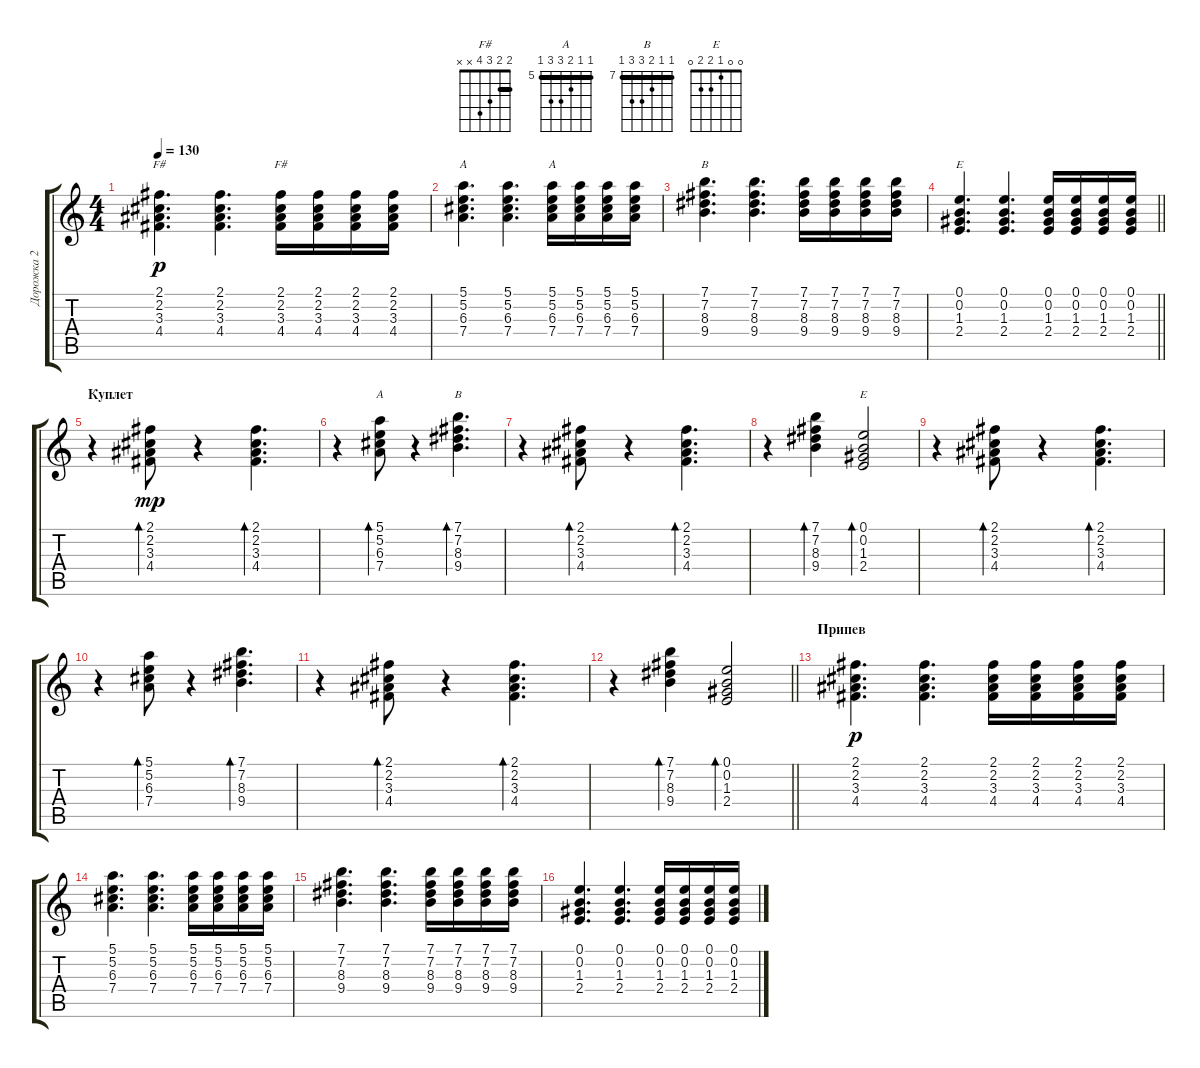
\track ("Дорожка 2" "Дорожка 2") {instrument distortionguitar}
\staff {score tabs}
\tuning (E4 B3 G3 D3 A2 E2) {hide}
\chord ("F#" 2 2 3 4 4 2) {barre 2}
\chord ("F#" 2 2 3 4 x x) {barre 2}
\chord ("A" 5 5 6 7 0 x) {firstfret 5 barre 5}
\chord ("A" 5 5 6 7 x x) {firstfret 5 barre 5}
\chord ("B" 7 7 8 9 x x) {firstfret 7 barre 7}
\chord ("E" 0 0 1 2 x x)
\chord ("A" 5 5 6 7 7 5) {firstfret 5 barre 5}
\chord ("B" 7 7 8 9 9 7) {firstfret 7 barre 7}
\chord ("E" 0 0 1 2 2 0)
\ts (4 4)
\tempo 130
\clef g2
\ks c
(2.1 2.2 3.3 4.4).4{d ch "F#" dy p} (2.1 2.2 3.3 4.4).4{d} (2.1 2.2 3.3 4.4).16{ch "F#"} (2.1 2.2 3.3 4.4).16 (2.1 2.2 3.3 4.4).16 (2.1 2.2 3.3 4.4).16 |
(5.1 5.2 6.3 7.4).4{d ch "A"} (5.1 5.2 6.3 7.4).4{d} (5.1 5.2 6.3 7.4).16{ch "A"} (5.1 5.2 6.3 7.4).16 (5.1 5.2 6.3 7.4).16 (5.1 5.2 6.3 7.4).16 |
(7.1 7.2 8.3 9.4).4{d ch "B"} (7.1 7.2 8.3 9.4).4{d} (7.1 7.2 8.3 9.4).16 (7.1 7.2 8.3 9.4).16 (7.1 7.2 8.3 9.4).16 (7.1 7.2 8.3 9.4).16 |
\barLineRight lightlight
(0.1 0.2 1.3 2.4).4{d ch "E"} (0.1 0.2 1.3 2.4).4{d} (0.1 0.2 1.3 2.4).16 (0.1 0.2 1.3 2.4).16 (0.1 0.2 1.3 2.4).16 (0.1 0.2 1.3 2.4).16 |
\section ("" "Куплет")
r.4 (2.1 2.2 3.3 4.4).8{bd 60 dy mp} r.4 (2.1 2.2 3.3 4.4).4{d bd 60} |
r.4 (5.1 5.2 6.3 7.4).8{bd 60 ch "A"} r.4 (7.1 7.2 8.3 9.4).4{d bd 60 ch "B"} |
r.4 (2.1 2.2 3.3 4.4).8{bd 60} r.4 (2.1 2.2 3.3 4.4).4{d bd 60} |
r.4 (7.1 7.2 8.3 9.4).4{bd 60} (0.1 0.2 1.3 2.4).2{bd 60 ch "E"} |
r.4 (2.1 2.2 3.3 4.4).8{bd 60} r.4 (2.1 2.2 3.3 4.4).4{d bd 60} |
r.4 (5.1 5.2 6.3 7.4).8{bd 60} r.4 (7.1 7.2 8.3 9.4).4{d bd 60} |
r.4 (2.1 2.2 3.3 4.4).8{bd 60} r.4 (2.1 2.2 3.3 4.4).4{d bd 60} |
\barLineRight lightlight
r.4 (7.1 7.2 8.3 9.4).4{bd 60} (0.1 0.2 1.3 2.4).2{bd 60} |
\section ("" "Припев")
(2.1 2.2 3.3 4.4).4{d dy p} (2.1 2.2 3.3 4.4).4{d} (2.1 2.2 3.3 4.4).16 (2.1 2.2 3.3 4.4).16 (2.1 2.2 3.3 4.4).16 (2.1 2.2 3.3 4.4).16 |
(5.1 5.2 6.3 7.4).4{d} (5.1 5.2 6.3 7.4).4{d} (5.1 5.2 6.3 7.4).16 (5.1 5.2 6.3 7.4).16 (5.1 5.2 6.3 7.4).16 (5.1 5.2 6.3 7.4).16 |
(7.1 7.2 8.3 9.4).4{d} (7.1 7.2 8.3 9.4).4{d} (7.1 7.2 8.3 9.4).16 (7.1 7.2 8.3 9.4).16 (7.1 7.2 8.3 9.4).16 (7.1 7.2 8.3 9.4).16 |
(0.1 0.2 1.3 2.4).4{d} (0.1 0.2 1.3 2.4).4{d} (0.1 0.2 1.3 2.4).16 (0.1 0.2 1.3 2.4).16 (0.1 0.2 1.3 2.4).16 (0.1 0.2 1.3 2.4).16
